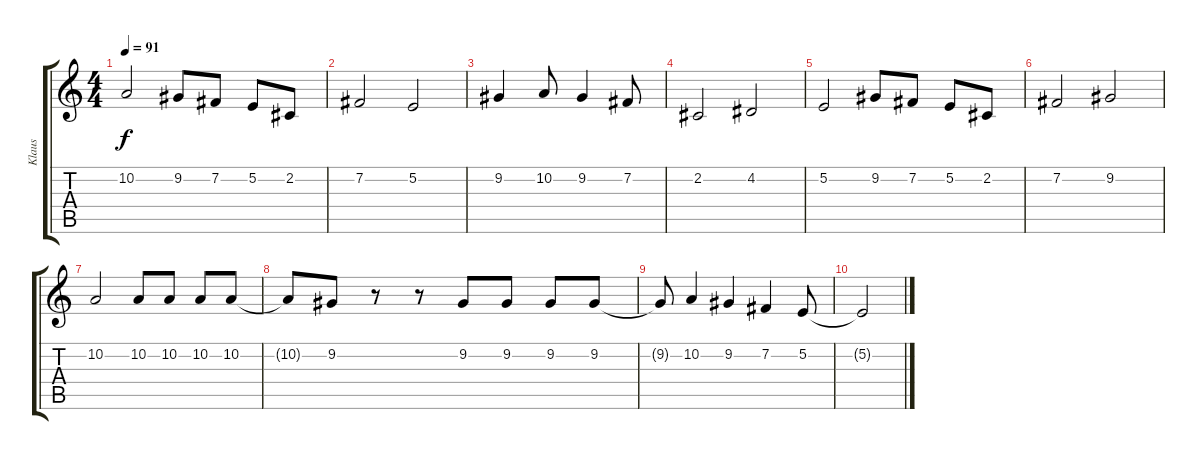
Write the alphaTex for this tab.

\track ("Klaus" "Klaus") {instrument violin}
\staff {score tabs}
\tuning (E4 B3 G3 D3 A2 E2) {hide}
\ts (4 4)
\tempo 91
\clef g2
\ks c
10.2.2{dy f} 9.2.8 7.2.8 5.2.8 2.2.8 |
7.2.2 5.2.2 |
9.2.4 10.2.8 9.2.4 7.2.8 |
2.2.2 4.2.2 |
5.2.2 9.2.8 7.2.8 5.2.8 2.2.8 |
7.2.2 9.2.2 |
10.2.2 10.2.8 10.2.8 10.2.8 10.2.8 |
10.2{t}.8 9.2.8 r.8 r.8 9.2.8 9.2.8 9.2.8 9.2.8 |
9.2{t}.8 10.2.4 9.2.4 7.2.4 5.2.8 |
5.2{t}.2
